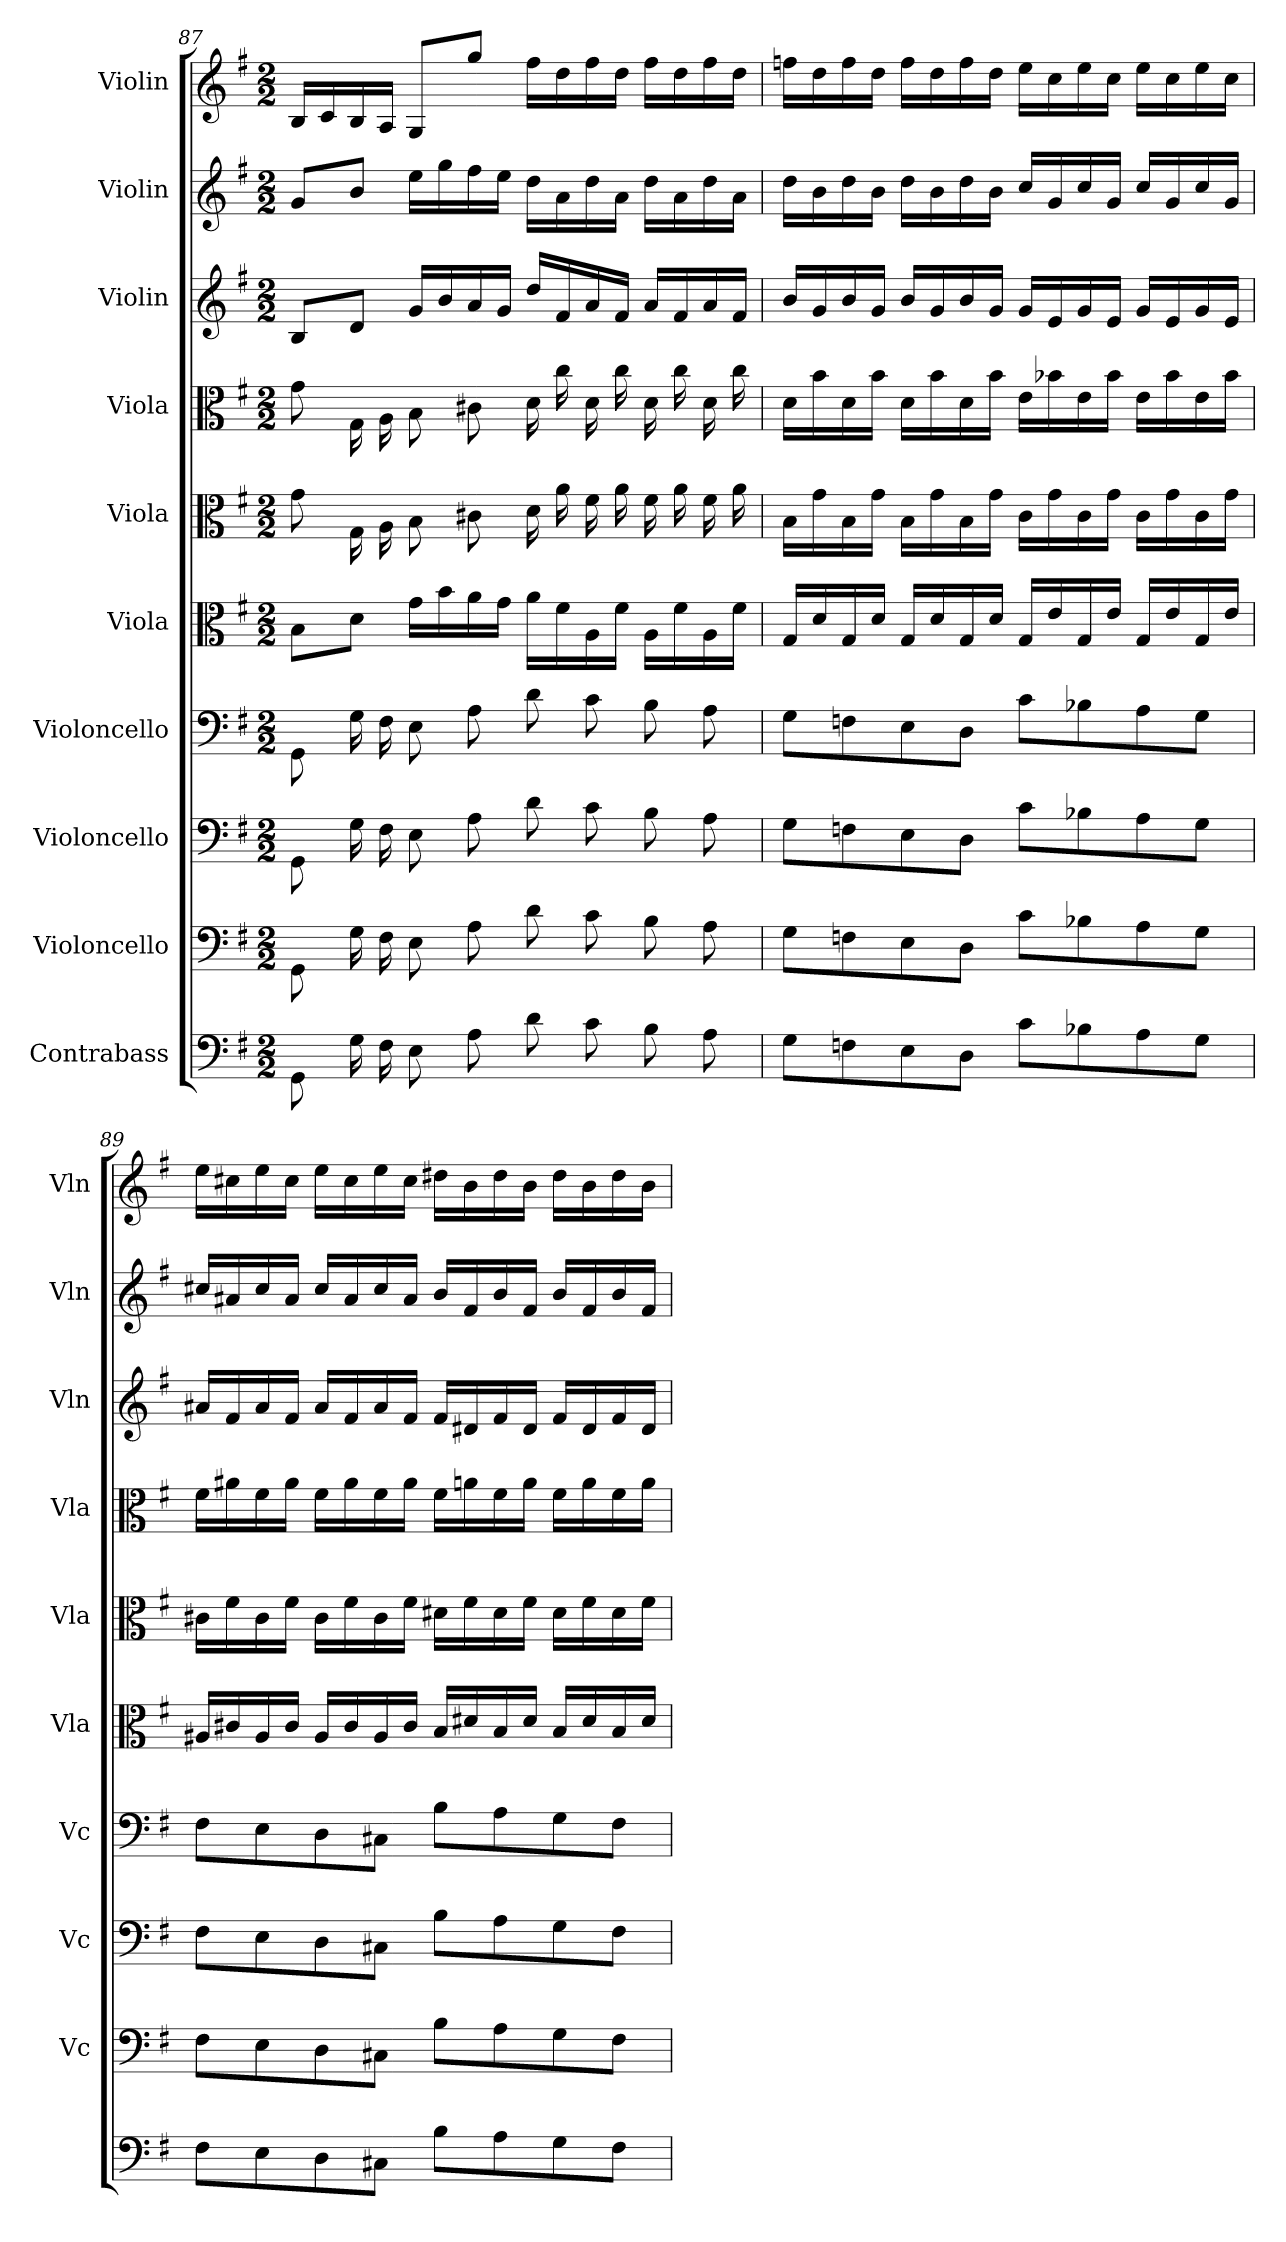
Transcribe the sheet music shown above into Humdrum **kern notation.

**kern	**kern	**kern	**kern	**kern	**kern	**kern	**kern	**kern	**kern
*part10	*part9	*part8	*part7	*part6	*part5	*part4	*part3	*part2	*part1
*staff10	*staff9	*staff8	*staff7	*staff6	*staff5	*staff4	*staff3	*staff2	*staff1
*I"Contrabass	*I"Violoncello	*I"Violoncello	*I"Violoncello	*I"Viola	*I"Viola	*I"Viola	*I"Violin	*I"Violin	*I"Violin
*	*I'Vc	*I'Vc	*I'Vc	*I'Vla	*I'Vla	*I'Vla	*I'Vln	*I'Vln	*I'Vln
*clefF4	*clefF4	*clefF4	*clefF4	*clefC3	*clefC3	*clefC3	*clefG2	*clefG2	*clefG2
*k[f#]	*k[f#]	*k[f#]	*k[f#]	*k[f#]	*k[f#]	*k[f#]	*k[f#]	*k[f#]	*k[f#]
*G:	*G:	*G:	*G:	*G:	*G:	*G:	*G:	*G:	*G:
*M2/2	*M2/2	*M2/2	*M2/2	*M2/2	*M2/2	*M2/2	*M2/2	*M2/2	*M2/2
=87	=87	=87	=87	=87	=87	=87	=87	=87	=87
8GG\	8GG\	8GG\	8GG\	8B\L	8g\	8g\	8B/L	8g/L	16B/LL
.	.	.	.	.	.	.	.	.	16c/
16G\	16G\	16G\	16G\	8d\J	16G\	16G\	8d/J	8b/J	16B/
16F#\	16F#\	16F#\	16F#\	.	16A\	16A\	.	.	16A/JJ
8E\	8E\	8E\	8E\	16g\LL	8B\	8B\	16g/LL	16ee\LL	8G/L
.	.	.	.	16b\	.	.	16b/	16gg\	.
8A\	8A\	8A\	8A\	16a\	8c#X\	8c#X\	16a/	16ff#\	8gg/J
.	.	.	.	16g\JJ	.	.	16g/JJ	16ee\JJ	.
8d\	8d\	8d\	8d\	16a\LL	16d\	16d\	16dd/LL	16dd\LL	16ff#\LL
.	.	.	.	16f#\	16a\	16cc\	16f#/	16a\	16dd\
8c\	8c\	8c\	8c\	16A\	16f#\	16d\	16a/	16dd\	16ff#\
.	.	.	.	16f#\JJ	16a\	16cc\	16f#/JJ	16a\JJ	16dd\JJ
8B\	8B\	8B\	8B\	16A\LL	16f#\	16d\	16a/LL	16dd\LL	16ff#\LL
.	.	.	.	16f#\	16a\	16cc\	16f#/	16a\	16dd\
8A\	8A\	8A\	8A\	16A\	16f#\	16d\	16a/	16dd\	16ff#\
.	.	.	.	16f#\JJ	16a\	16cc\	16f#/JJ	16a\JJ	16dd\JJ
=88	=88	=88	=88	=88	=88	=88	=88	=88	=88
8G\L	8G\L	8G\L	8G\L	16G/LL	16B\LL	16d\LL	16b/LL	16dd\LL	16ffn\LL
.	.	.	.	16d/	16g\	16b\	16g/	16b\	16dd\
8Fn\	8Fn\	8Fn\	8Fn\	16G/	16B\	16d\	16b/	16dd\	16ff\
.	.	.	.	16d/JJ	16g\JJ	16b\JJ	16g/JJ	16b\JJ	16dd\JJ
8E\	8E\	8E\	8E\	16G/LL	16B\LL	16d\LL	16b/LL	16dd\LL	16ff\LL
.	.	.	.	16d/	16g\	16b\	16g/	16b\	16dd\
8D\J	8D\J	8D\J	8D\J	16G/	16B\	16d\	16b/	16dd\	16ff\
.	.	.	.	16d/JJ	16g\JJ	16b\JJ	16g/JJ	16b\JJ	16dd\JJ
8c\L	8c\L	8c\L	8c\L	16G/LL	16c\LL	16e\LL	16g/LL	16cc/LL	16ee\LL
.	.	.	.	16e/	16g\	16b-X\	16e/	16g/	16cc\
8B-X\	8B-X\	8B-X\	8B-X\	16G/	16c\	16e\	16g/	16cc/	16ee\
.	.	.	.	16e/JJ	16g\JJ	16b-\JJ	16e/JJ	16g/JJ	16cc\JJ
8A\	8A\	8A\	8A\	16G/LL	16c\LL	16e\LL	16g/LL	16cc/LL	16ee\LL
.	.	.	.	16e/	16g\	16b-\	16e/	16g/	16cc\
8G\J	8G\J	8G\J	8G\J	16G/	16c\	16e\	16g/	16cc/	16ee\
.	.	.	.	16e/JJ	16g\JJ	16b-\JJ	16e/JJ	16g/JJ	16cc\JJ
=89	=89	=89	=89	=89	=89	=89	=89	=89	=89
8F#\L	8F#\L	8F#\L	8F#\L	16A#X/LL	16c#X\LL	16f#\LL	16a#X/LL	16cc#X/LL	16ee\LL
.	.	.	.	16c#X/	16f#\	16a#X\	16f#/	16a#X/	16cc#X\
8E\	8E\	8E\	8E\	16A#/	16c#\	16f#\	16a#/	16cc#/	16ee\
.	.	.	.	16c#/JJ	16f#\JJ	16a#\JJ	16f#/JJ	16a#/JJ	16cc#\JJ
8D\	8D\	8D\	8D\	16A#/LL	16c#\LL	16f#\LL	16a#/LL	16cc#/LL	16ee\LL
.	.	.	.	16c#/	16f#\	16a#\	16f#/	16a#/	16cc#\
8C#X\J	8C#X\J	8C#X\J	8C#X\J	16A#/	16c#\	16f#\	16a#/	16cc#/	16ee\
.	.	.	.	16c#/JJ	16f#\JJ	16a#\JJ	16f#/JJ	16a#/JJ	16cc#\JJ
8B\L	8B\L	8B\L	8B\L	16B/LL	16d#X\LL	16f#\LL	16f#/LL	16b/LL	16dd#X\LL
.	.	.	.	16d#X/	16f#\	16an\	16d#X/	16f#/	16b\
8A\	8A\	8A\	8A\	16B/	16d#\	16f#\	16f#/	16b/	16dd#\
.	.	.	.	16d#/JJ	16f#\JJ	16a\JJ	16d#/JJ	16f#/JJ	16b\JJ
8G\	8G\	8G\	8G\	16B/LL	16d#\LL	16f#\LL	16f#/LL	16b/LL	16dd#\LL
.	.	.	.	16d#/	16f#\	16a\	16d#/	16f#/	16b\
8F#\J	8F#\J	8F#\J	8F#\J	16B/	16d#\	16f#\	16f#/	16b/	16dd#\
.	.	.	.	16d#/JJ	16f#\JJ	16a\JJ	16d#/JJ	16f#/JJ	16b\JJ
=	=	=	=	=	=	=	=	=	=
*-	*-	*-	*-	*-	*-	*-	*-	*-	*-
